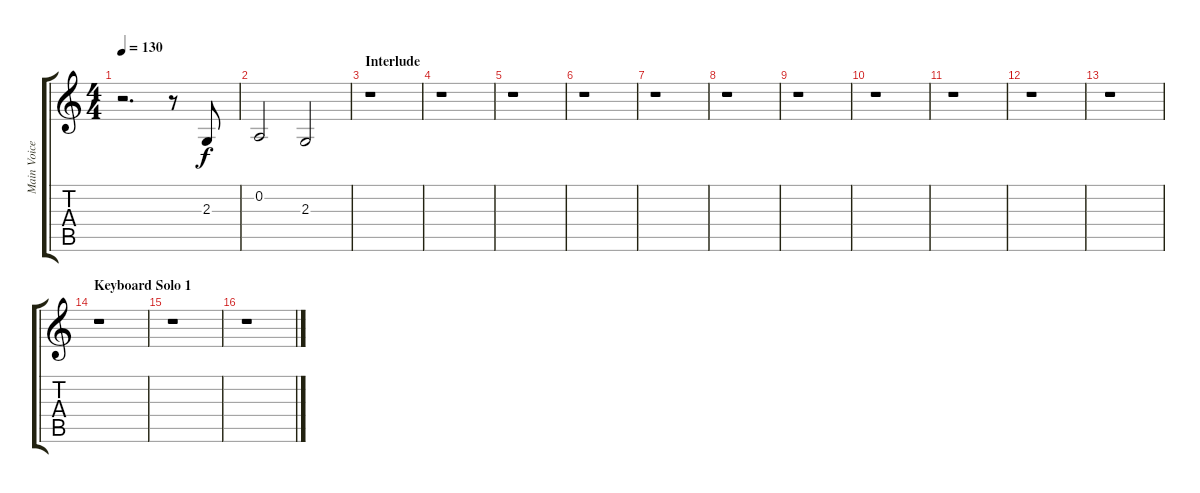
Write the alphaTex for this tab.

\track ("Main Voice" "Main Voice") {instrument lead2sawtooth}
\staff {score tabs}
\tuning (D4 A3 F3 C3 G2 D2) {hide}
\ts (4 4)
\tempo 130
\clef g2
\ks c
r.2{d dy f} r.8 2.3.8 |
0.2.2 2.3.2 |
\section ("" "Interlude")
r.1 |
r.1 |
r.1 |
r.1 |
r.1 |
r.1 |
r.1 |
r.1 |
r.1 |
r.1 |
r.1 |
\section ("" "Keyboard Solo 1")
r.1 |
r.1 |
r.1
